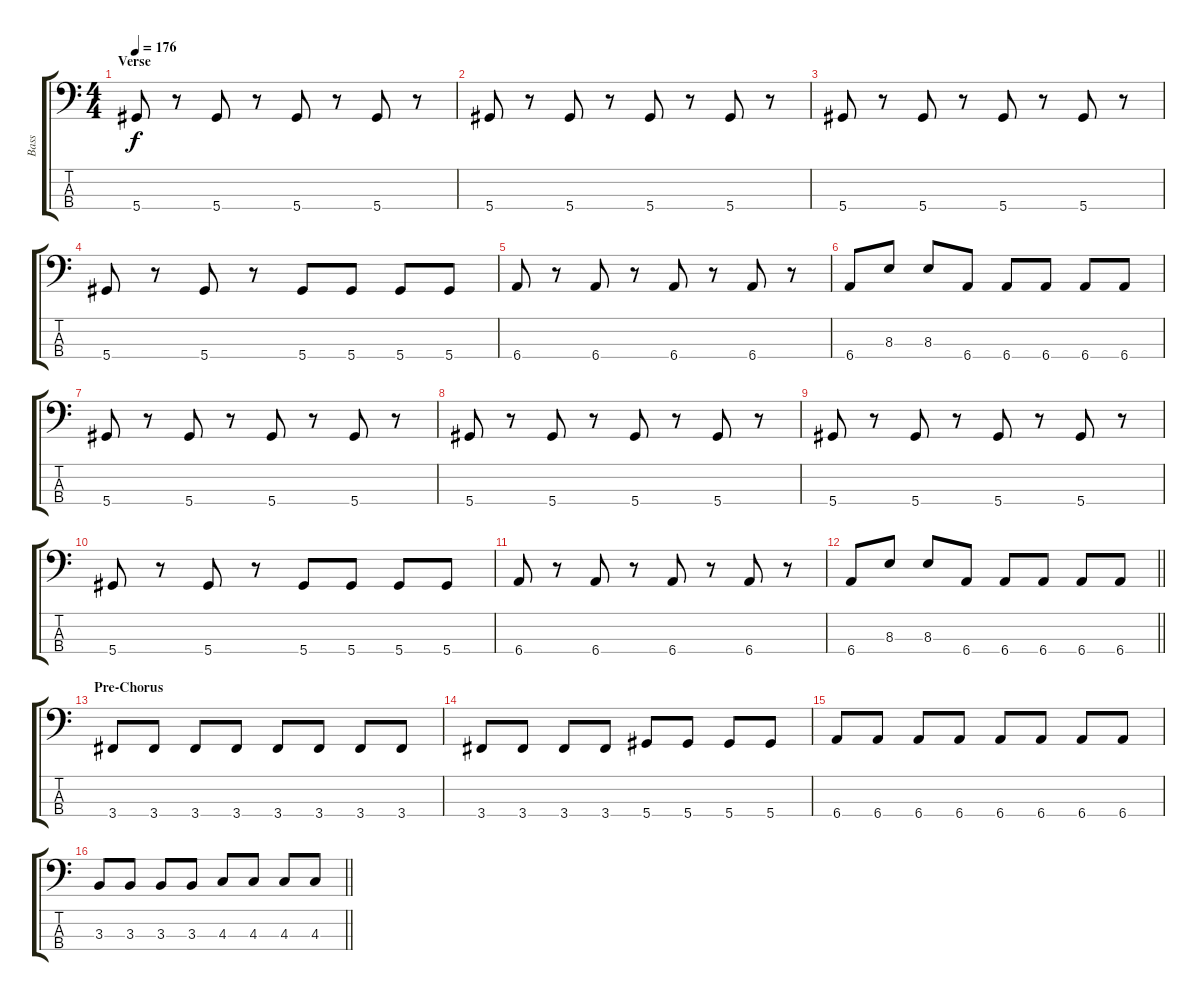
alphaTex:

\track ("Bass" "Bass") {instrument electricbassfinger}
\staff {score tabs}
\tuning (Gb2 Db2 Ab1 Eb1) {hide}
\ts (4 4)
\section ("" "Verse")
\tempo 176
\clef f4
\ks c
5.4.8{dy f} r.8 5.4.8 r.8 5.4.8 r.8 5.4.8 r.8 |
5.4.8 r.8 5.4.8 r.8 5.4.8 r.8 5.4.8 r.8 |
5.4.8 r.8 5.4.8 r.8 5.4.8 r.8 5.4.8 r.8 |
5.4.8 r.8 5.4.8 r.8 5.4.8 5.4.8 5.4.8 5.4.8 |
6.4.8 r.8 6.4.8 r.8 6.4.8 r.8 6.4.8 r.8 |
6.4.8 8.3.8 8.3.8 6.4.8 6.4.8 6.4.8 6.4.8 6.4.8 |
5.4.8 r.8 5.4.8 r.8 5.4.8 r.8 5.4.8 r.8 |
5.4.8 r.8 5.4.8 r.8 5.4.8 r.8 5.4.8 r.8 |
5.4.8 r.8 5.4.8 r.8 5.4.8 r.8 5.4.8 r.8 |
5.4.8 r.8 5.4.8 r.8 5.4.8 5.4.8 5.4.8 5.4.8 |
6.4.8 r.8 6.4.8 r.8 6.4.8 r.8 6.4.8 r.8 |
\barLineRight lightlight
6.4.8 8.3.8 8.3.8 6.4.8 6.4.8 6.4.8 6.4.8 6.4.8 |
\section ("" "Pre-Chorus")
3.4.8 3.4.8 3.4.8 3.4.8 3.4.8 3.4.8 3.4.8 3.4.8 |
3.4.8 3.4.8 3.4.8 3.4.8 5.4.8 5.4.8 5.4.8 5.4.8 |
6.4.8 6.4.8 6.4.8 6.4.8 6.4.8 6.4.8 6.4.8 6.4.8 |
\barLineRight lightlight
3.3.8 3.3.8 3.3.8 3.3.8 4.3.8 4.3.8 4.3.8 4.3.8
